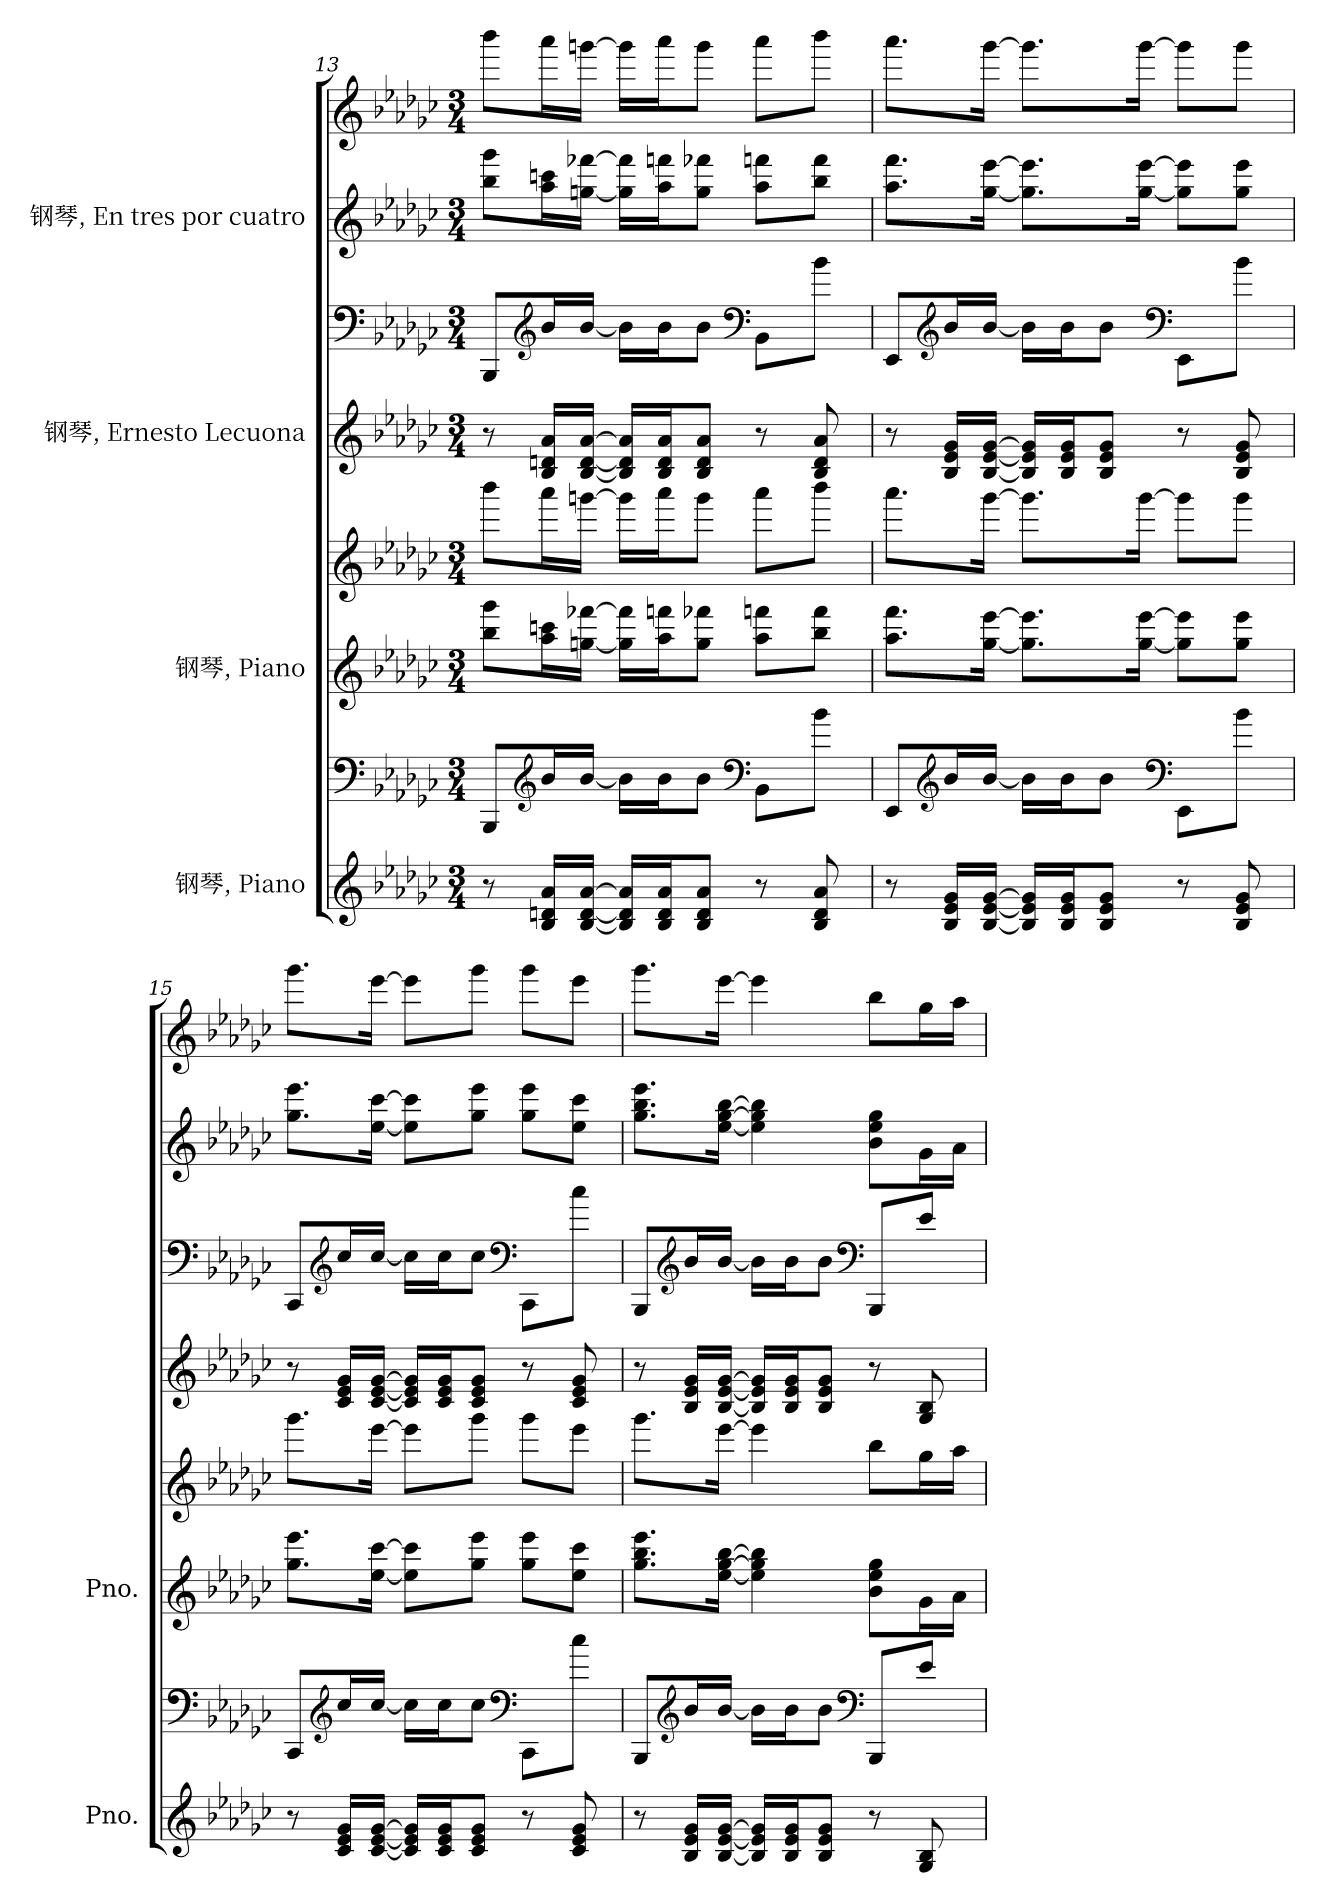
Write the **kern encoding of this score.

**kern	**kern	**kern	**kern	**kern	**kern	**kern	**kern
*part4	*part4	*part3	*part3	*part2	*part2	*part1	*part1
*staff8	*staff7	*staff6	*staff5	*staff4	*staff3	*staff2	*staff1
*I"钢琴, Piano	*	*I"钢琴, Piano	*	*I"钢琴, Ernesto Lecuona	*	*I"钢琴, En tres por cuatro	*
*I'Pno.	*	*I'Pno.	*	*	*	*	*
*clefG2	*clefF4	*clefG2	*clefG2	*clefG2	*clefF4	*clefG2	*clefG2
*k[b-e-a-d-g-c-]	*k[b-e-a-d-g-c-]	*k[b-e-a-d-g-c-]	*k[b-e-a-d-g-c-]	*k[b-e-a-d-g-c-]	*k[b-e-a-d-g-c-]	*k[b-e-a-d-g-c-]	*k[b-e-a-d-g-c-]
*M3/4	*M3/4	*M3/4	*M3/4	*M3/4	*M3/4	*M3/4	*M3/4
=13	=13	=13	=13	=13	=13	=13	=13
8r	8BBB-/L	8bb-\ 8ggg-\L	8bbb-\L	8r	8BBB-/L	8bb-\ 8ggg-\L	8bbb-\L
*	*clefG2	*	*	*	*clefG2	*	*
16B-/ 16dn/ 16a-/LL	16b-/L	16aa-\ 16cccn\L	16aaa-\L	16B-/ 16dn/ 16a-/LL	16b-/L	16aa-\ 16cccn\L	16aaa-\L
[16B-/ [16d/ [16a-/JJ	[16b-/JJ	[16ggn\ [16fff-X\JJ	[16gggn\JJ	[16B-/ [16d/ [16a-/JJ	[16b-/JJ	[16ggn\ [16fff-X\JJ	[16gggn\JJ
16B-/] 16d/] 16a-/]LL	16b-\LL]	16gg\] 16fff-\]LL	16ggg\LL]	16B-/] 16d/] 16a-/]LL	16b-\LL]	16gg\] 16fff-\]LL	16ggg\LL]
16B-/ 16d/ 16a-/J	16b-\J	16aa-\ 16fffn\J	16aaa-\J	16B-/ 16d/ 16a-/J	16b-\J	16aa-\ 16fffn\J	16aaa-\J
8B-/ 8d/ 8a-/J	8b-\J	8gg\ 8fff-X\J	8ggg\J	8B-/ 8d/ 8a-/J	8b-\J	8gg\ 8fff-X\J	8ggg\J
*	*clefF4	*	*	*	*clefF4	*	*
8r	8BB-\L	8aa-\ 8fffn\L	8aaa-\L	8r	8BB-\L	8aa-\ 8fffn\L	8aaa-\L
8B-/ 8d/ 8a-/	8b-\J	8bb-\ 8fff\J	8bbb-\J	8B-/ 8d/ 8a-/	8b-\J	8bb-\ 8fff\J	8bbb-\J
!!LO:PB:g=z
=14	=14	=14	=14	=14	=14	=14	=14
8r	8EE-/L	8.aa-\ 8.fff\L	8.aaa-\L	8r	8EE-/L	8.aa-\ 8.fff\L	8.aaa-\L
*	*clefG2	*	*	*	*clefG2	*	*
16B-/ 16e-/ 16g-/LL	16b-/L	.	.	16B-/ 16e-/ 16g-/LL	16b-/L	.	.
[16B-/ [16e-/ [16g-/JJ	[16b-/JJ	[16gg-\ [16eee-\Jk	[16ggg-\Jk	[16B-/ [16e-/ [16g-/JJ	[16b-/JJ	[16gg-\ [16eee-\Jk	[16ggg-\Jk
16B-/] 16e-/] 16g-/]LL	16b-\LL]	8.gg-\] 8.eee-\]L	8.ggg-\L]	16B-/] 16e-/] 16g-/]LL	16b-\LL]	8.gg-\] 8.eee-\]L	8.ggg-\L]
16B-/ 16e-/ 16g-/J	16b-\J	.	.	16B-/ 16e-/ 16g-/J	16b-\J	.	.
8B-/ 8e-/ 8g-/J	8b-\J	.	.	8B-/ 8e-/ 8g-/J	8b-\J	.	.
.	.	[16gg-\ [16eee-\Jk	[16ggg-\Jk	.	.	[16gg-\ [16eee-\Jk	[16ggg-\Jk
*	*clefF4	*	*	*	*clefF4	*	*
8r	8EE-\L	8gg-\] 8eee-\]L	8ggg-\L]	8r	8EE-\L	8gg-\] 8eee-\]L	8ggg-\L]
8B-/ 8e-/ 8g-/	8b-\J	8gg-\ 8eee-\J	8ggg-\J	8B-/ 8e-/ 8g-/	8b-\J	8gg-\ 8eee-\J	8ggg-\J
=15	=15	=15	=15	=15	=15	=15	=15
8r	8CC-/L	8.gg-\ 8.eee-\L	8.ggg-\L	8r	8CC-/L	8.gg-\ 8.eee-\L	8.ggg-\L
*	*clefG2	*	*	*	*clefG2	*	*
16c-/ 16e-/ 16g-/LL	16cc-/L	.	.	16c-/ 16e-/ 16g-/LL	16cc-/L	.	.
[16c-/ [16e-/ [16g-/JJ	[16cc-/JJ	[16ee-\ [16ccc-\Jk	[16eee-\Jk	[16c-/ [16e-/ [16g-/JJ	[16cc-/JJ	[16ee-\ [16ccc-\Jk	[16eee-\Jk
16c-/] 16e-/] 16g-/]LL	16cc-\LL]	8ee-\] 8ccc-\]L	8eee-\L]	16c-/] 16e-/] 16g-/]LL	16cc-\LL]	8ee-\] 8ccc-\]L	8eee-\L]
16c-/ 16e-/ 16g-/J	16cc-\J	.	.	16c-/ 16e-/ 16g-/J	16cc-\J	.	.
8c-/ 8e-/ 8g-/J	8cc-\J	8gg-\ 8eee-\J	8ggg-\J	8c-/ 8e-/ 8g-/J	8cc-\J	8gg-\ 8eee-\J	8ggg-\J
*	*clefF4	*	*	*	*clefF4	*	*
8r	8CC-\L	8gg-\ 8eee-\L	8ggg-\L	8r	8CC-\L	8gg-\ 8eee-\L	8ggg-\L
8c-/ 8e-/ 8g-/	8cc-\J	8ee-\ 8ccc-\J	8eee-\J	8c-/ 8e-/ 8g-/	8cc-\J	8ee-\ 8ccc-\J	8eee-\J
!!LO:PB:g=z
=16	=16	=16	=16	=16	=16	=16	=16
8r	8BBB-/L	8.gg-\ 8.bb-\ 8.eee-\L	8.ggg-\L	8r	8BBB-/L	8.gg-\ 8.bb-\ 8.eee-\L	8.ggg-\L
*	*clefG2	*	*	*	*clefG2	*	*
16B-/ 16e-/ 16g-/LL	16b-/L	.	.	16B-/ 16e-/ 16g-/LL	16b-/L	.	.
[16B-/ [16e-/ [16g-/JJ	[16b-/JJ	[16ee-\ [16gg-\ [16bb-\Jk	[16eee-\Jk	[16B-/ [16e-/ [16g-/JJ	[16b-/JJ	[16ee-\ [16gg-\ [16bb-\Jk	[16eee-\Jk
16B-/] 16e-/] 16g-/]LL	16b-\LL]	4ee-\] 4gg-\] 4bb-\]	4eee-\]	16B-/] 16e-/] 16g-/]LL	16b-\LL]	4ee-\] 4gg-\] 4bb-\]	4eee-\]
16B-/ 16e-/ 16g-/J	16b-\J	.	.	16B-/ 16e-/ 16g-/J	16b-\J	.	.
8B-/ 8e-/ 8g-/J	8b-\J	.	.	8B-/ 8e-/ 8g-/J	8b-\J	.	.
*	*clefF4	*	*	*	*clefF4	*	*
8r	8BBB-/L	8b-\ 8ee-\ 8gg-\L	8bb-\L	8r	8BBB-/L	8b-\ 8ee-\ 8gg-\L	8bb-\L
8G-/ 8B-/	8e-/J	16g-\L	16gg-\L	8G-/ 8B-/	8e-/J	16g-\L	16gg-\L
.	.	16a-\JJ	16aa-\JJ	.	.	16a-\JJ	16aa-\JJ
=	=	=	=	=	=	=	=
*-	*-	*-	*-	*-	*-	*-	*-
